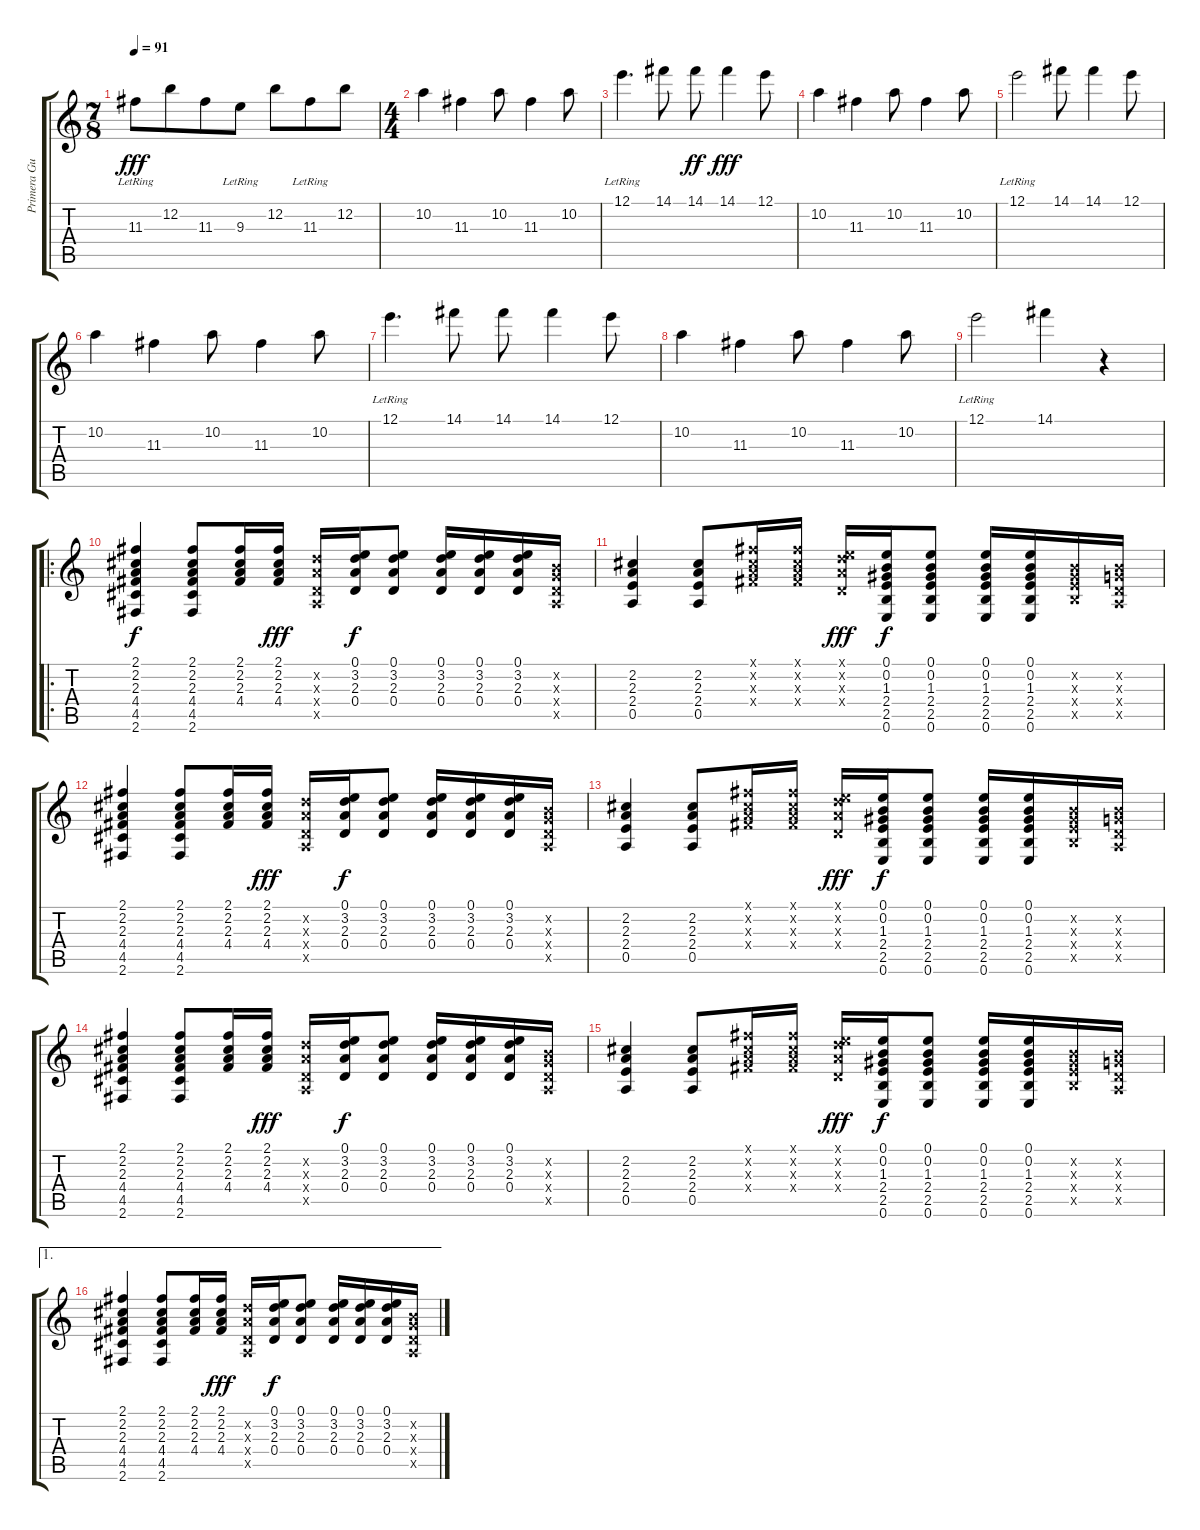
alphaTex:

\track ("Primera Guitarra" "Primera Gu") {instrument distortionguitar}
\staff {score tabs}
\tuning (E4 B3 G3 D3 A2 E2) {hide}
\ts (7 8)
\tempo 91
\clef g2
\ks c
11.3{lr}.8{dy fff instrument distortionguitar} 12.2.8 11.3.8 9.3{lr}.8 12.2.8 11.3{lr}.8 12.2.8 |
\ts (4 4)
10.2.4 11.3.4 10.2.8 11.3.4 10.2.8 |
12.1{lr}.4{d} 14.1.8 14.1.8{dy ff} 14.1.4{dy fff} 12.1.8 |
10.2.4 11.3.4 10.2.8 11.3.4 10.2.8 |
12.1{lr}.2 14.1.8 14.1.4 12.1.8 |
10.2.4 11.3.4 10.2.8 11.3.4 10.2.8 |
12.1{lr}.4{d} 14.1.8 14.1.8 14.1.4 12.1.8 |
10.2.4 11.3.4 10.2.8 11.3.4 10.2.8 |
12.1{lr}.2 14.1.4 r.4 |
\ro
(2.1 2.2 2.3 4.4 4.5 2.6).4{dy f volume 10 instrument electricguitarjazz} (2.1 2.2 2.3 4.4 4.5 2.6).8 (2.1 2.2 2.3 4.4).16 (2.1 2.2 2.3 4.4).16{dy fff} (3.2{x} 2.3{x} 0.4{x} 0.5{x}).16 (0.1 3.2 2.3 0.4).16{dy f} (0.1 3.2 2.3 0.4).8 (0.1 3.2 2.3 0.4).16 (0.1 3.2 2.3 0.4).16 (0.1 3.2 2.3 0.4).16 (0.2{x} 0.3{x} 0.4{x} 0.5{x}).16 |
(2.2 2.3 2.4 0.5).4 (2.2 2.3 2.4 0.5).8 (2.1{x} 2.2{x} 2.3{x} 4.4{x}).16 (2.1{x} 2.2{x} 2.3{x} 4.4{x}).16 (0.1{x} 3.2{x} 2.3{x} 0.4{x}).16{dy fff} (0.1 0.2 1.3 2.4 2.5 0.6).16{dy f} (0.1 0.2 1.3 2.4 2.5 0.6).8 (0.1 0.2 1.3 2.4 2.5 0.6).16 (0.1 0.2 1.3 2.4 2.5 0.6).16 (0.2{x} 1.3{x} 2.4{x} 2.5{x}).16 (0.2{x} 0.3{x} 0.4{x} 0.5{x}).16 |
(2.1 2.2 2.3 4.4 4.5 2.6).4 (2.1 2.2 2.3 4.4 4.5 2.6).8 (2.1 2.2 2.3 4.4).16 (2.1 2.2 2.3 4.4).16{dy fff} (3.2{x} 2.3{x} 0.4{x} 0.5{x}).16 (0.1 3.2 2.3 0.4).16{dy f} (0.1 3.2 2.3 0.4).8 (0.1 3.2 2.3 0.4).16 (0.1 3.2 2.3 0.4).16 (0.1 3.2 2.3 0.4).16 (0.2{x} 0.3{x} 0.4{x} 0.5{x}).16 |
(2.2 2.3 2.4 0.5).4 (2.2 2.3 2.4 0.5).8 (2.1{x} 2.2{x} 2.3{x} 4.4{x}).16 (2.1{x} 2.2{x} 2.3{x} 4.4{x}).16 (0.1{x} 3.2{x} 2.3{x} 0.4{x}).16{dy fff} (0.1 0.2 1.3 2.4 2.5 0.6).16{dy f} (0.1 0.2 1.3 2.4 2.5 0.6).8 (0.1 0.2 1.3 2.4 2.5 0.6).16 (0.1 0.2 1.3 2.4 2.5 0.6).16 (0.2{x} 1.3{x} 2.4{x} 2.5{x}).16 (0.2{x} 0.3{x} 0.4{x} 0.5{x}).16 |
(2.1 2.2 2.3 4.4 4.5 2.6).4 (2.1 2.2 2.3 4.4 4.5 2.6).8 (2.1 2.2 2.3 4.4).16 (2.1 2.2 2.3 4.4).16{dy fff} (3.2{x} 2.3{x} 0.4{x} 0.5{x}).16 (0.1 3.2 2.3 0.4).16{dy f} (0.1 3.2 2.3 0.4).8 (0.1 3.2 2.3 0.4).16 (0.1 3.2 2.3 0.4).16 (0.1 3.2 2.3 0.4).16 (0.2{x} 0.3{x} 0.4{x} 0.5{x}).16 |
(2.2 2.3 2.4 0.5).4 (2.2 2.3 2.4 0.5).8 (2.1{x} 2.2{x} 2.3{x} 4.4{x}).16 (2.1{x} 2.2{x} 2.3{x} 4.4{x}).16 (0.1{x} 3.2{x} 2.3{x} 0.4{x}).16{dy fff} (0.1 0.2 1.3 2.4 2.5 0.6).16{dy f} (0.1 0.2 1.3 2.4 2.5 0.6).8 (0.1 0.2 1.3 2.4 2.5 0.6).16 (0.1 0.2 1.3 2.4 2.5 0.6).16 (0.2{x} 1.3{x} 2.4{x} 2.5{x}).16 (0.2{x} 0.3{x} 0.4{x} 0.5{x}).16 |
\ae 1
(2.1 2.2 2.3 4.4 4.5 2.6).4 (2.1 2.2 2.3 4.4 4.5 2.6).8 (2.1 2.2 2.3 4.4).16 (2.1 2.2 2.3 4.4).16{dy fff} (3.2{x} 2.3{x} 0.4{x} 0.5{x}).16 (0.1 3.2 2.3 0.4).16{dy f} (0.1 3.2 2.3 0.4).8 (0.1 3.2 2.3 0.4).16 (0.1 3.2 2.3 0.4).16 (0.1 3.2 2.3 0.4).16 (0.2{x} 0.3{x} 0.4{x} 0.5{x}).16
